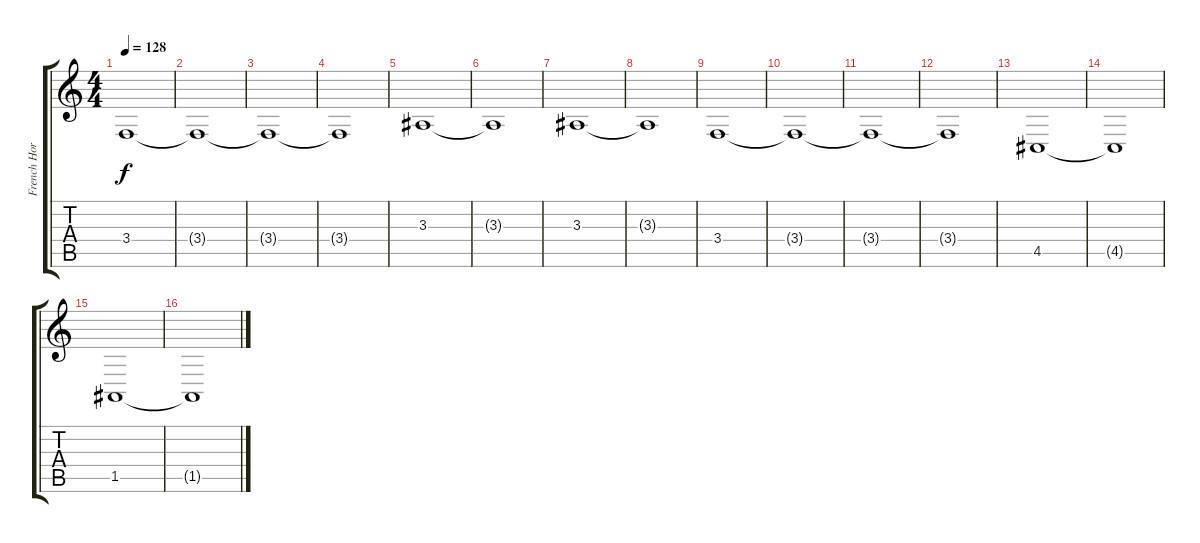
\track ("French Horn" "French Hor") {instrument frenchhorn}
\staff {score tabs}
\tuning (E4 B3 G3 D3 A2 E2) {hide}
\ts (4 4)
\tempo 128
\clef g2
\ks c
3.4{t}.1{dy f} |
3.4{t}.1 |
3.4{t}.1 |
3.4{t}.1 |
3.3.1 |
3.3{t}.1 |
3.3.1 |
3.3{t}.1 |
3.4.1 |
3.4{t}.1 |
3.4{t}.1 |
3.4{t}.1 |
4.5.1 |
4.5{t}.1 |
1.5.1 |
1.5{t}.1
